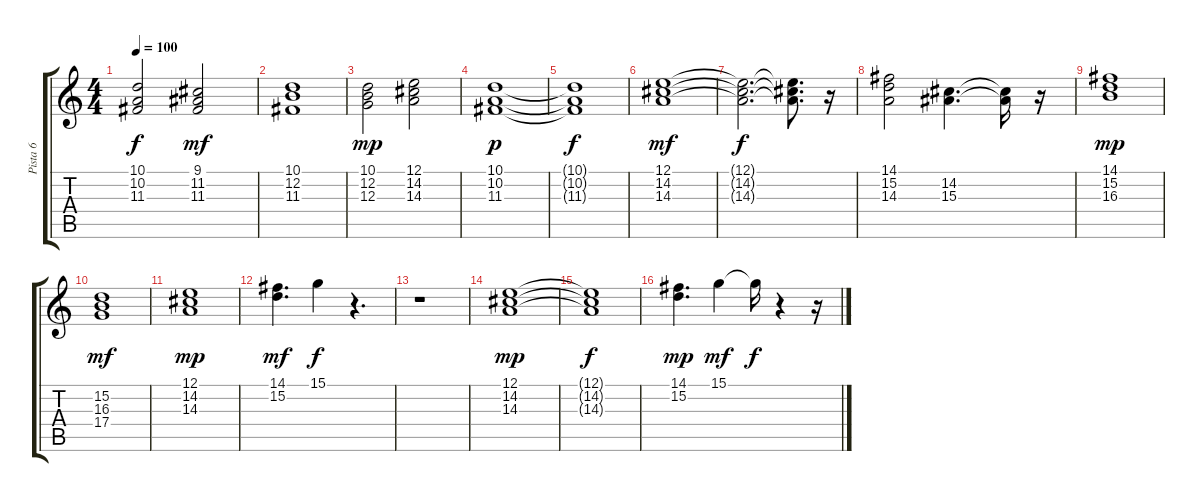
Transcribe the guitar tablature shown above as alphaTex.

\track ("Pista 6" "Pista 6") {instrument rockorgan}
\staff {score tabs}
\tuning (E4 B3 G3 D3 A2 E2) {hide}
\ts (4 4)
\tempo 100
\clef g2
\ks c
(10.1{t} 10.2{t} 11.3{t}).2{dy f} (9.1 11.2 11.3).2{dy mf} |
(10.1 12.2 11.3).1 |
(10.1 12.2 12.3).2{dy mp} (12.1 14.2 14.3).2 |
(10.1 10.2 11.3).1{dy p} |
(10.1{t} 10.2{t} 11.3{t}).1{dy f} |
(12.1 14.2 14.3).1{dy mf} |
(12.1{t} 14.2{t} 14.3{t}).2{d dy f} (12.1{t} 14.2{t} 14.3{t}).8{d} r.16 |
(14.1 15.2 14.3).2 (14.2 15.3).4{d} (14.2{t} 15.3{t}).16 r.16 |
(14.1 15.2 16.3).1{dy mp} |
(15.2 16.3 17.4).1{dy mf} |
(12.1 14.2 14.3).1{dy mp} |
(14.1 15.2).4{d dy mf} 15.1.4{dy f} r.4{d} |
r.1 |
(12.1 14.2 14.3).1{dy mp} |
(12.1{t} 14.2{t} 14.3{t}).1{dy f} |
(14.1 15.2).4{d dy mp} 15.1.4{dy mf} 15.1{t}.16{dy f} r.4 r.16
